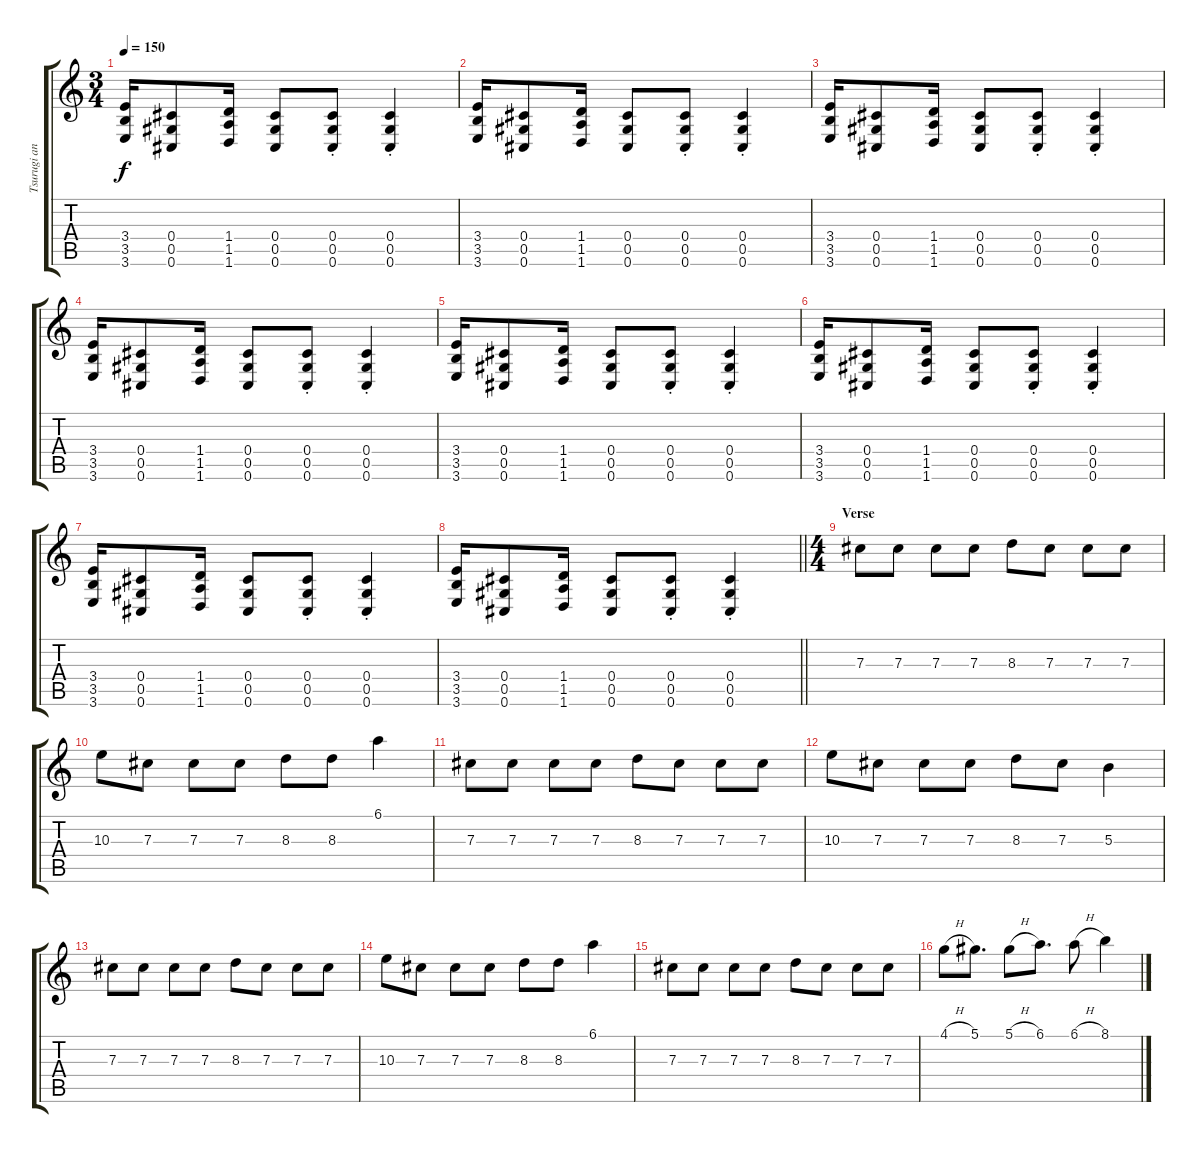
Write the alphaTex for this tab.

\track ("Tsurugi and Mizuki Combined" "Tsurugi an") {instrument distortionguitar}
\staff {score tabs}
\tuning (Eb4 Bb3 Gb3 Db3 Ab2 Db2) {hide}
\ts (3 4)
\tempo 150
\clef g2
\ks c
(3.4 3.5 3.6).16{dy f} (0.4 0.5 0.6).8 (1.4 1.5 1.6).16 (0.4 0.5 0.6).8 (0.4 0.5 0.6{st}).8 (0.4{st} 0.5 0.6).4 |
(3.4 3.5 3.6).16 (0.4 0.5 0.6).8 (1.4 1.5 1.6).16 (0.4 0.5 0.6).8 (0.4 0.5 0.6{st}).8 (0.4{st} 0.5 0.6).4 |
(3.4 3.5 3.6).16 (0.4 0.5 0.6).8 (1.4 1.5 1.6).16 (0.4 0.5 0.6).8 (0.4 0.5 0.6{st}).8 (0.4{st} 0.5 0.6).4 |
(3.4 3.5 3.6).16 (0.4 0.5 0.6).8 (1.4 1.5 1.6).16 (0.4 0.5 0.6).8 (0.4 0.5 0.6{st}).8 (0.4{st} 0.5 0.6).4 |
(3.4 3.5 3.6).16 (0.4 0.5 0.6).8 (1.4 1.5 1.6).16 (0.4 0.5 0.6).8 (0.4 0.5 0.6{st}).8 (0.4{st} 0.5 0.6).4 |
(3.4 3.5 3.6).16 (0.4 0.5 0.6).8 (1.4 1.5 1.6).16 (0.4 0.5 0.6).8 (0.4 0.5 0.6{st}).8 (0.4{st} 0.5 0.6).4 |
(3.4 3.5 3.6).16 (0.4 0.5 0.6).8 (1.4 1.5 1.6).16 (0.4 0.5 0.6).8 (0.4 0.5 0.6{st}).8 (0.4{st} 0.5 0.6).4 |
\barLineRight lightlight
(3.4 3.5 3.6).16 (0.4 0.5 0.6).8 (1.4 1.5 1.6).16 (0.4 0.5 0.6).8 (0.4 0.5 0.6{st}).8 (0.4{st} 0.5 0.6).4 |
\ts (4 4)
\section ("" "Verse")
7.3.8 7.3.8 7.3.8 7.3.8 8.3.8 7.3.8 7.3.8 7.3.8 |
10.3.8 7.3.8 7.3.8 7.3.8 8.3.8 8.3.8 6.1.4 |
7.3.8 7.3.8 7.3.8 7.3.8 8.3.8 7.3.8 7.3.8 7.3.8 |
10.3.8 7.3.8 7.3.8 7.3.8 8.3.8 7.3.8 5.3.4 |
7.3.8 7.3.8 7.3.8 7.3.8 8.3.8 7.3.8 7.3.8 7.3.8 |
10.3.8 7.3.8 7.3.8 7.3.8 8.3.8 8.3.8 6.1.4 |
7.3.8 7.3.8 7.3.8 7.3.8 8.3.8 7.3.8 7.3.8 7.3.8 |
4.1{h}.8 5.1.8{d} 5.1{h}.8 6.1.8{d} 6.1{h}.8 8.1.4
